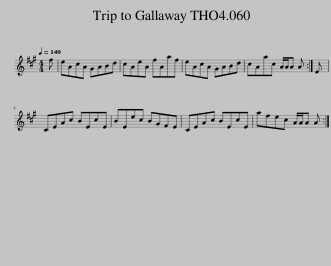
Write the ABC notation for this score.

X:1
L:1/8
Q:1/4=140
M:4/4
I:linebreak $
K:A
V:1 treble
V:1
 f | eAcA GABd | cAeA fAaf | eAcA GABd | cAac A/A/A A :| %5
 E |$ CEAc BEcE | BEec BGFE | CEAc BEcE | afec A/A/A A :| %10
